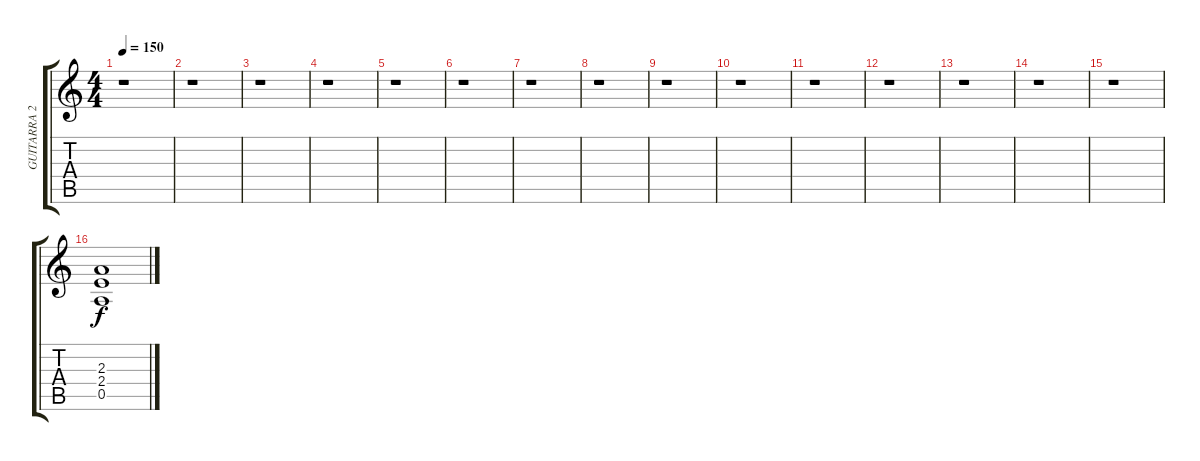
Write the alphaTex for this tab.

\track ("GUITARRA 2" "GUITARRA 2") {instrument distortionguitar}
\staff {score tabs}
\tuning (E4 B3 G3 D3 A2 E2) {hide}
\ts (4 4)
\tempo 150
\clef g2
\ks c
r.1{dy f} |
r.1 |
r.1 |
r.1 |
r.1 |
r.1 |
r.1 |
r.1 |
r.1 |
r.1 |
r.1 |
r.1 |
r.1 |
r.1 |
r.1 |
(2.3 2.4 0.5).1
